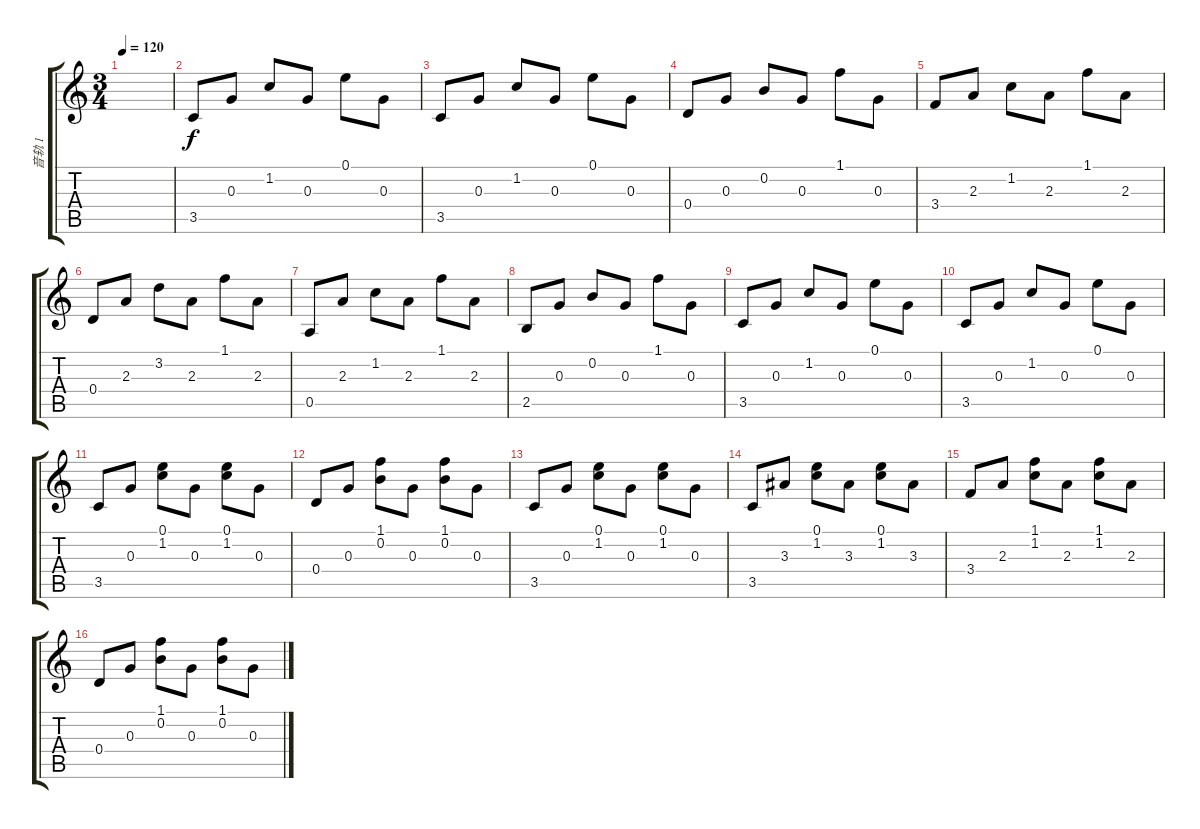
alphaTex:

\track ("音轨 1" "音轨 1") {instrument acousticguitarnylon}
\staff {score tabs}
\tuning (E4 B3 G3 D3 A2 E2) {hide}
\ts (3 4)
\tempo 120
\clef g2
\ks c
|
3.5.8 0.3.8 1.2.8 0.3.8 0.1.8 0.3.8 |
3.5.8 0.3.8 1.2.8 0.3.8 0.1.8 0.3.8 |
0.4.8 0.3.8 0.2.8 0.3.8 1.1.8 0.3.8 |
3.4.8 2.3.8 1.2.8 2.3.8 1.1.8 2.3.8 |
0.4.8 2.3.8 3.2.8 2.3.8 1.1.8 2.3.8 |
0.5.8 2.3.8 1.2.8 2.3.8 1.1.8 2.3.8 |
2.5.8 0.3.8 0.2.8 0.3.8 1.1.8 0.3.8 |
3.5.8 0.3.8 1.2.8 0.3.8 0.1.8 0.3.8 |
3.5.8 0.3.8 1.2.8 0.3.8 0.1.8 0.3.8 |
3.5.8 0.3.8 (0.1 1.2).8 0.3.8 (0.1 1.2).8 0.3.8 |
0.4.8 0.3.8 (1.1 0.2).8 0.3.8 (1.1 0.2).8 0.3.8 |
3.5.8 0.3.8 (0.1 1.2).8 0.3.8 (0.1 1.2).8 0.3.8 |
3.5.8 3.3.8 (0.1 1.2).8 3.3.8 (0.1 1.2).8 3.3.8 |
3.4.8 2.3.8 (1.1 1.2).8 2.3.8 (1.1 1.2).8 2.3.8 |
0.4.8 0.3.8 (1.1 0.2).8 0.3.8 (1.1 0.2).8 0.3.8
